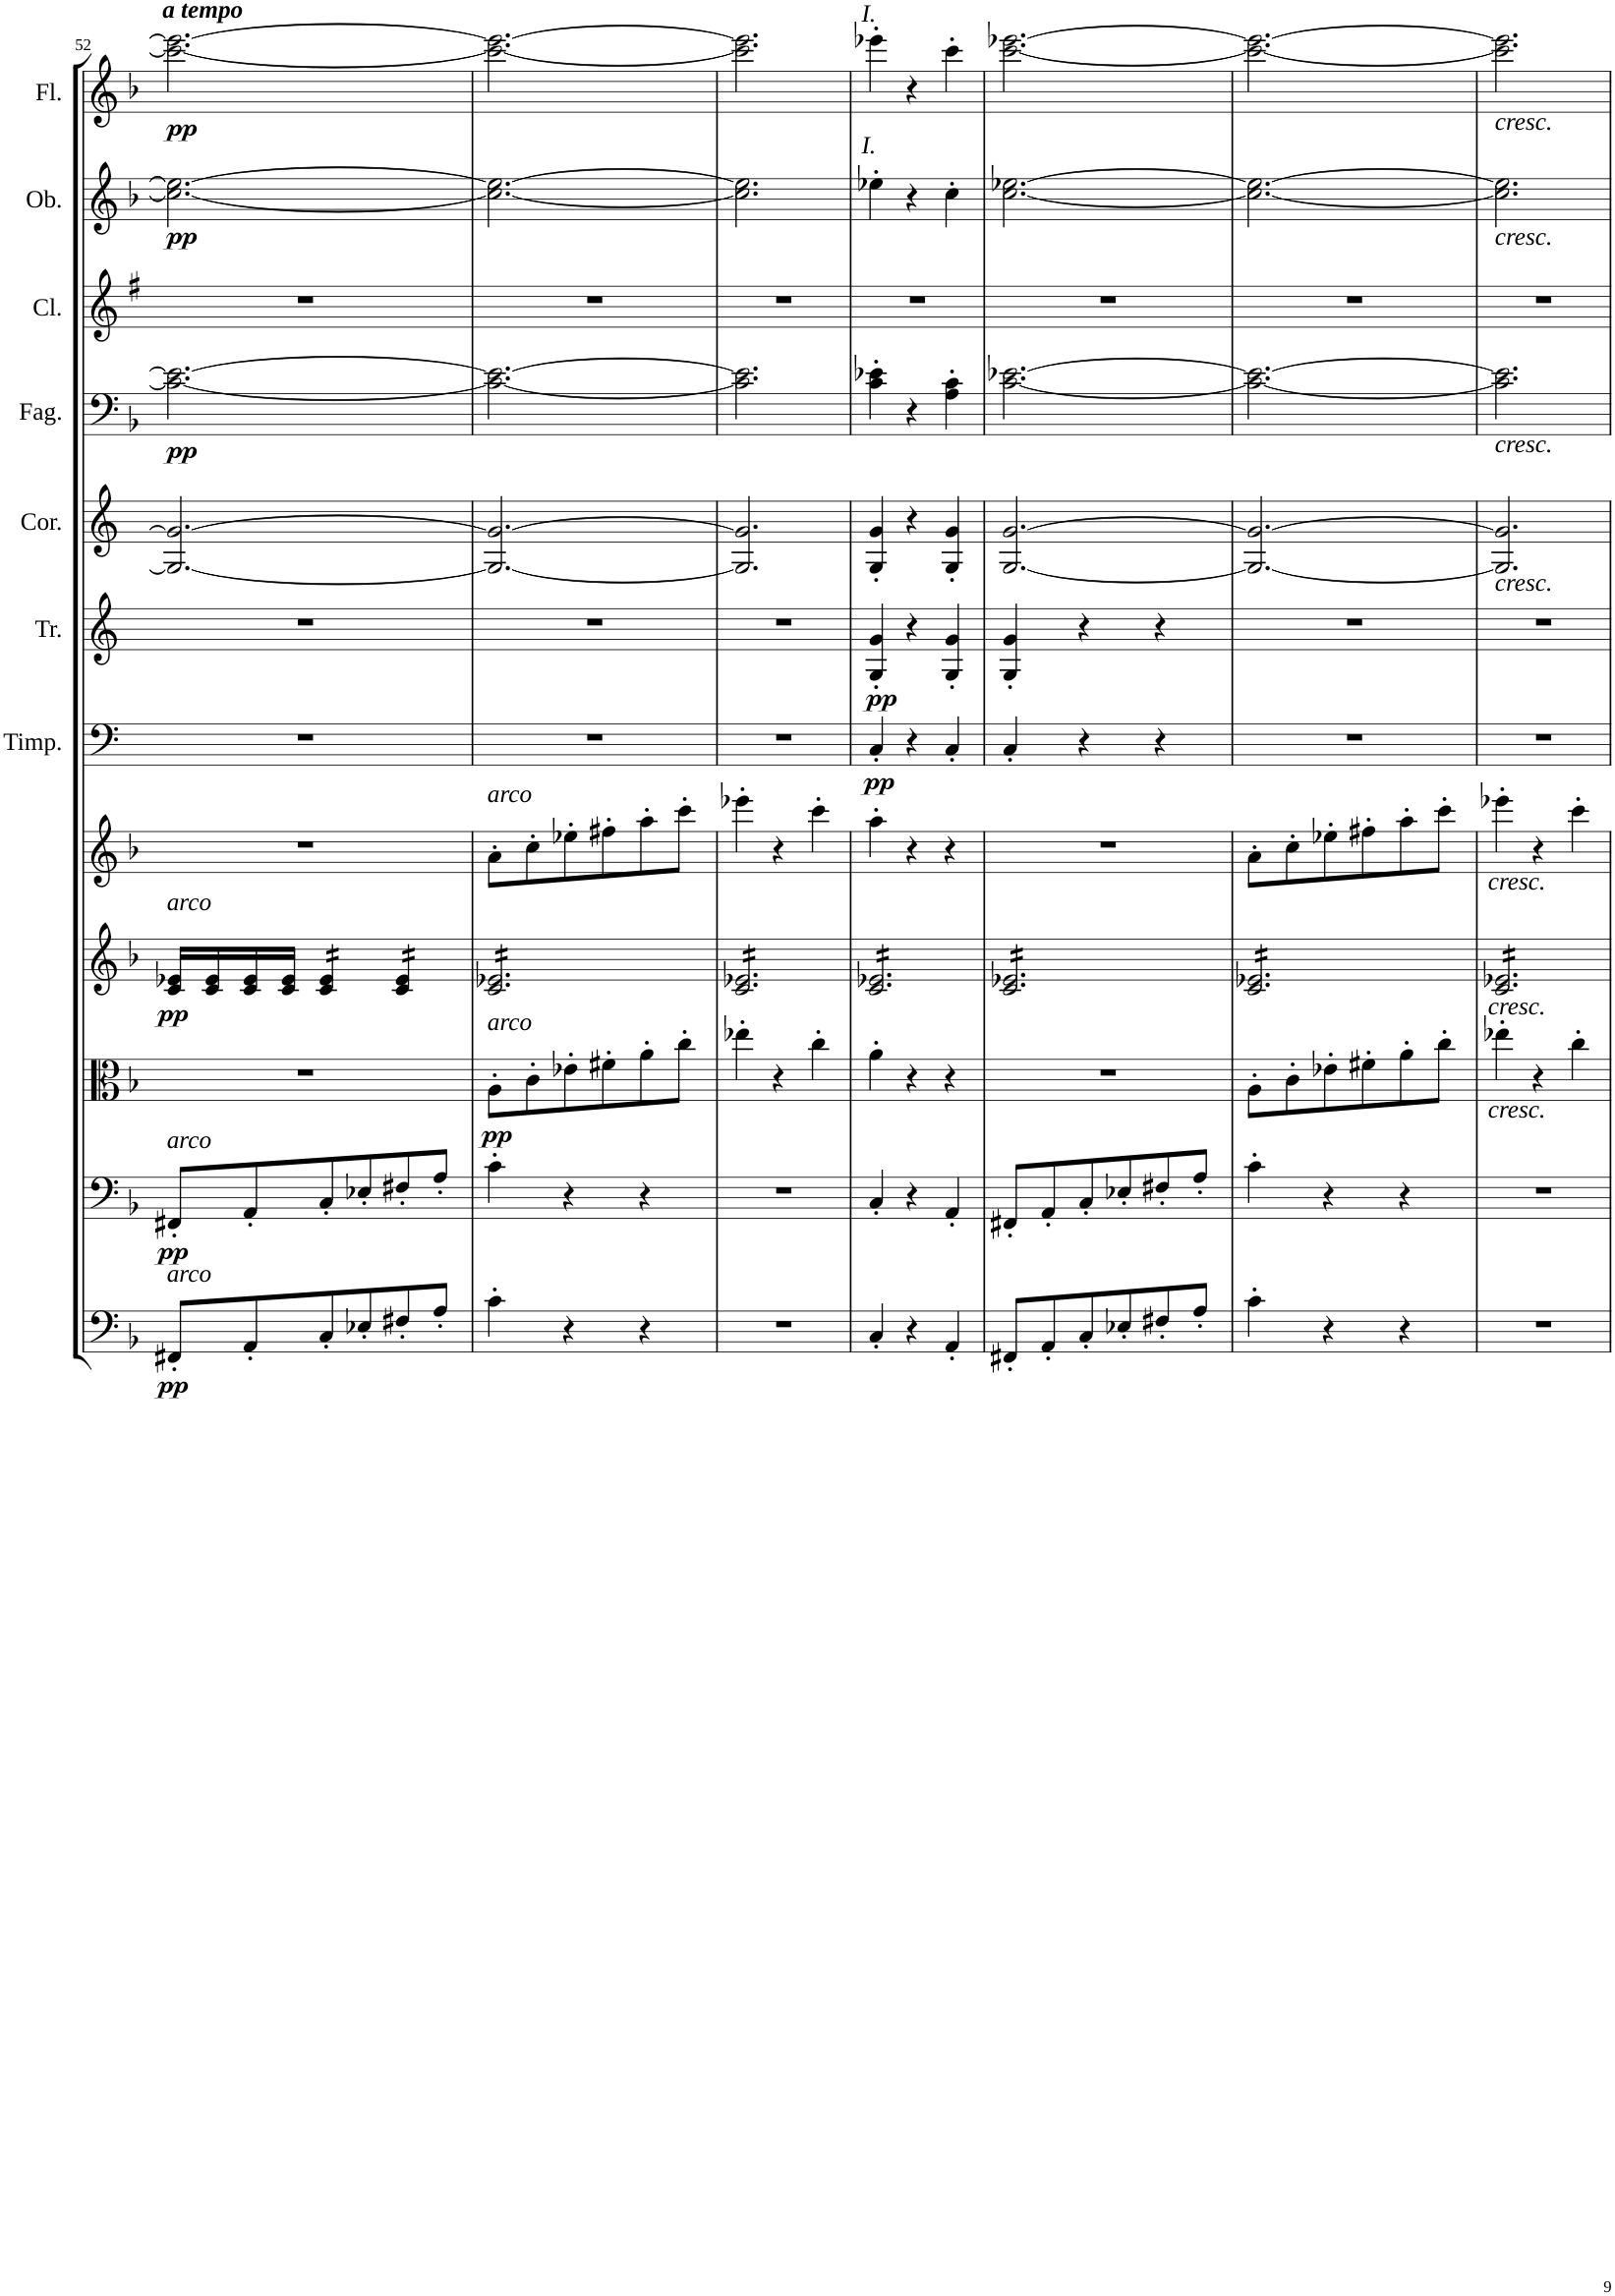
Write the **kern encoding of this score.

**kern	**dynam	**kern	**dynam	**kern	**dynam	**kern	**dynam	**kern	**kern	**dynam	**kern	**dynam	**kern	**kern	**dynam	**kern	**dynam	**kern	**dynam
*part11	*part11	*part10	*part10	*part9	*part9	*part8	*part8	*part7	*part6	*part6	*part5	*part5	*part4	*part3	*part3	*part2	*part2	*part1	*part1
*staff11	*staff11	*staff10	*staff10	*staff9	*staff9	*staff8	*staff8	*staff7	*staff6	*staff6	*staff5	*staff5	*staff4	*staff3	*staff3	*staff2	*staff2	*staff1	*staff1
*I"Basso	*	*I"Violoncello	*	*I"Viola	*	*I"Violino II	*	*I"Violino I	*I"Timpani in F.C.	*	*I"Trombe in F	*	*I"Corni in F	*I"Fagotti	*	*I"Oboi	*	*I"Flauti	*
*	*	*	*	*	*	*	*	*	*I'Timp.	*	*I'Tr.	*	*I'Cor.	*I'Fag.	*	*I'Ob.	*	*I'Fl.	*
!!LO:PB:g=z
*clefF4	*	*clefF4	*	*clefC3	*	*clefG2	*	*clefG2	*clefF4	*	*clefG2	*	*clefG2	*clefF4	*	*clefG2	*	*clefG2	*
*Trd7c12	*	*	*	*	*	*	*	*	*	*	*Trd-3c-5	*	*Trd4c7	*	*	*	*	*	*
*k[b-]	*	*k[b-]	*	*k[b-]	*	*k[b-]	*	*k[b-]	*k[]	*	*k[]	*	*k[]	*k[b-]	*	*k[b-]	*	*k[b-]	*
*M3/4	*	*M3/4	*	*M3/4	*	*M3/4	*	*M3/4	*M3/4	*	*M3/4	*	*M3/4	*M3/4	*	*M3/4	*	*M3/4	*
=52	=52	=52	=52	=52	=52	=52	=52	=52	=52	=52	=52	=52	=52	=52	=52	=52	=52	=52	=52
!	!	!	!	!	!	!	!	!	!	!	!	!	!	!	!	!	!	!LO:TX:a:Bi:t=a tempo	!
!	!	!	!	!	!	!LO:TX:a:i:t=arco	!	!	!	!	!	!	!	!	!	!	!	!	!
!	!	!LO:TX:a:i:t=arco	!	!	!	!	!	!	!	!	!	!	!	!	!	!	!	!	!
!LO:TX:a:i:t=arco	!	!	!	!	!	!	!	!	!	!	!	!	!	!	!	!	!	!	!
!	!LO:DY:b	!	!LO:DY:b	!	!	!	!LO:DY:b	!	!	!	!	!	!	!	!LO:DY:b	!	!LO:DY:b	!	!LO:DY:b
8FF#X'/L	pp	8FF#X'/L	pp	2.r	.	16c/ 16e-X/LL	pp	2.r	2.r	.	2.r	.	2.G/_ 2.g/_	2.c\_ 2.e-\_	pp	2.cc\_ 2.ee-\_	pp	2.ccc\_ 2.eee-\_	pp
.	.	.	.	.	.	16c/ 16e-/	.	.	.	.	.	.	.	.	.	.	.	.	.
8AA'/	.	8AA'/	.	.	.	16c/ 16e-/	.	.	.	.	.	.	.	.	.	.	.	.	.
.	.	.	.	.	.	16c/ 16e-/JJ	.	.	.	.	.	.	.	.	.	.	.	.	.
*	*	*	*	*	*	*tremolo	*	*	*	*	*	*	*	*	*	*	*	*	*
8C'/	.	8C'/	.	.	.	16c/ 16e-/LL	.	.	.	.	.	.	.	.	.	.	.	.	.
.	.	.	.	.	.	16c/ 16e-/	.	.	.	.	.	.	.	.	.	.	.	.	.
8E-X'/	.	8E-X'/	.	.	.	16c/ 16e-/	.	.	.	.	.	.	.	.	.	.	.	.	.
.	.	.	.	.	.	16c/ 16e-/JJ	.	.	.	.	.	.	.	.	.	.	.	.	.
8F#X'/	.	8F#X'/	.	.	.	16c/ 16e-/LL	.	.	.	.	.	.	.	.	.	.	.	.	.
.	.	.	.	.	.	16c/ 16e-/	.	.	.	.	.	.	.	.	.	.	.	.	.
8A'/J	.	8A'/J	.	.	.	16c/ 16e-/	.	.	.	.	.	.	.	.	.	.	.	.	.
.	.	.	.	.	.	16c/ 16e-/JJ	.	.	.	.	.	.	.	.	.	.	.	.	.
=53	=53	=53	=53	=53	=53	=53	=53	=53	=53	=53	=53	=53	=53	=53	=53	=53	=53	=53	=53
!	!	!	!	!	!	!	!	!LO:TX:a:i:t=arco	!	!	!	!	!	!	!	!	!	!	!
!	!	!	!	!LO:TX:a:i:t=arco	!	!	!	!	!	!	!	!	!	!	!	!	!	!	!
!	!	!	!	!	!LO:DY:b	!	!	!	!	!	!	!	!	!	!	!	!	!	!
4c'\	.	4c'\	.	8A'\L	pp	16c/ 16e-X/LL	.	8a'\L	2.r	.	2.r	.	2.G/_ 2.g/_	2.c\_ 2.e-\_	.	2.cc\_ 2.ee-\_	.	2.ccc\_ 2.eee-\_	.
.	.	.	.	.	.	16c/ 16e-X/	.	.	.	.	.	.	.	.	.	.	.	.	.
.	.	.	.	8c'\	.	16c/ 16e-X/	.	8cc'\	.	.	.	.	.	.	.	.	.	.	.
.	.	.	.	.	.	16c/ 16e-X/	.	.	.	.	.	.	.	.	.	.	.	.	.
4r	.	4r	.	8e-X'\	.	16c/ 16e-X/	.	8ee-X'\	.	.	.	.	.	.	.	.	.	.	.
.	.	.	.	.	.	16c/ 16e-X/	.	.	.	.	.	.	.	.	.	.	.	.	.
.	.	.	.	8f#X'\	.	16c/ 16e-X/	.	8ff#X'\	.	.	.	.	.	.	.	.	.	.	.
.	.	.	.	.	.	16c/ 16e-X/	.	.	.	.	.	.	.	.	.	.	.	.	.
4r	.	4r	.	8a'\	.	16c/ 16e-X/	.	8aa'\	.	.	.	.	.	.	.	.	.	.	.
.	.	.	.	.	.	16c/ 16e-X/	.	.	.	.	.	.	.	.	.	.	.	.	.
.	.	.	.	8cc'\J	.	16c/ 16e-X/	.	8ccc'\J	.	.	.	.	.	.	.	.	.	.	.
.	.	.	.	.	.	16c/ 16e-X/JJ	.	.	.	.	.	.	.	.	.	.	.	.	.
=54	=54	=54	=54	=54	=54	=54	=54	=54	=54	=54	=54	=54	=54	=54	=54	=54	=54	=54	=54
2.r	.	2.r	.	4ee-X'\	.	16c/ 16e-X/LL	.	4eee-X'\	2.r	.	2.r	.	2.G/] 2.g/]	2.c\] 2.e-\]	.	2.cc\] 2.ee-\]	.	2.ccc\] 2.eee-\]	.
.	.	.	.	.	.	16c/ 16e-X/	.	.	.	.	.	.	.	.	.	.	.	.	.
.	.	.	.	.	.	16c/ 16e-X/	.	.	.	.	.	.	.	.	.	.	.	.	.
.	.	.	.	.	.	16c/ 16e-X/	.	.	.	.	.	.	.	.	.	.	.	.	.
.	.	.	.	4r	.	16c/ 16e-X/	.	4r	.	.	.	.	.	.	.	.	.	.	.
.	.	.	.	.	.	16c/ 16e-X/	.	.	.	.	.	.	.	.	.	.	.	.	.
.	.	.	.	.	.	16c/ 16e-X/	.	.	.	.	.	.	.	.	.	.	.	.	.
.	.	.	.	.	.	16c/ 16e-X/	.	.	.	.	.	.	.	.	.	.	.	.	.
.	.	.	.	4cc'\	.	16c/ 16e-X/	.	4ccc'\	.	.	.	.	.	.	.	.	.	.	.
.	.	.	.	.	.	16c/ 16e-X/	.	.	.	.	.	.	.	.	.	.	.	.	.
.	.	.	.	.	.	16c/ 16e-X/	.	.	.	.	.	.	.	.	.	.	.	.	.
.	.	.	.	.	.	16c/ 16e-X/JJ	.	.	.	.	.	.	.	.	.	.	.	.	.
=55	=55	=55	=55	=55	=55	=55	=55	=55	=55	=55	=55	=55	=55	=55	=55	=55	=55	=55	=55
!	!	!	!	!	!	!	!	!	!	!	!	!	!	!	!	!	!	!LO:TX:a:i:t=I.	!
!	!	!	!	!	!	!	!	!	!	!	!	!	!	!	!	!LO:TX:a:i:t=I.	!	!	!
!	!	!	!	!	!	!	!	!	!	!LO:DY:b	!	!LO:DY:b	!	!	!	!	!	!	!
4C'/	.	4C'/	.	4a'\	.	16c/ 16e-X/LL	.	4aa'\	4C'/	pp	4G/' 4g/'	pp	4G/' 4g/'	4c\' 4e-X\'	.	4ee-X'\	.	4eee-X'\	.
.	.	.	.	.	.	16c/ 16e-X/	.	.	.	.	.	.	.	.	.	.	.	.	.
.	.	.	.	.	.	16c/ 16e-X/	.	.	.	.	.	.	.	.	.	.	.	.	.
.	.	.	.	.	.	16c/ 16e-X/	.	.	.	.	.	.	.	.	.	.	.	.	.
4r	.	4r	.	4r	.	16c/ 16e-X/	.	4r	4r	.	4r	.	4r	4r	.	4r	.	4r	.
.	.	.	.	.	.	16c/ 16e-X/	.	.	.	.	.	.	.	.	.	.	.	.	.
.	.	.	.	.	.	16c/ 16e-X/	.	.	.	.	.	.	.	.	.	.	.	.	.
.	.	.	.	.	.	16c/ 16e-X/	.	.	.	.	.	.	.	.	.	.	.	.	.
4AA'/	.	4AA'/	.	4r	.	16c/ 16e-X/	.	4r	4C'/	.	4G/' 4g/'	.	4G/' 4g/'	4A\' 4c\'	.	4cc'\	.	4ccc'\	.
.	.	.	.	.	.	16c/ 16e-X/	.	.	.	.	.	.	.	.	.	.	.	.	.
.	.	.	.	.	.	16c/ 16e-X/	.	.	.	.	.	.	.	.	.	.	.	.	.
.	.	.	.	.	.	16c/ 16e-X/JJ	.	.	.	.	.	.	.	.	.	.	.	.	.
=56	=56	=56	=56	=56	=56	=56	=56	=56	=56	=56	=56	=56	=56	=56	=56	=56	=56	=56	=56
8FF#X'/L	.	8FF#X'/L	.	2.r	.	16c/ 16e-X/LL	.	2.r	4C'/	.	4G/' 4g/'	.	[2.G/ [2.g/	[2.c\ [2.e-X\	.	[2.cc\ [2.ee-X\	.	[2.ccc\ [2.eee-X\	.
.	.	.	.	.	.	16c/ 16e-X/	.	.	.	.	.	.	.	.	.	.	.	.	.
8AA'/	.	8AA'/	.	.	.	16c/ 16e-X/	.	.	.	.	.	.	.	.	.	.	.	.	.
.	.	.	.	.	.	16c/ 16e-X/	.	.	.	.	.	.	.	.	.	.	.	.	.
8C'/	.	8C'/	.	.	.	16c/ 16e-X/	.	.	4r	.	4r	.	.	.	.	.	.	.	.
.	.	.	.	.	.	16c/ 16e-X/	.	.	.	.	.	.	.	.	.	.	.	.	.
8E-X'/	.	8E-X'/	.	.	.	16c/ 16e-X/	.	.	.	.	.	.	.	.	.	.	.	.	.
.	.	.	.	.	.	16c/ 16e-X/	.	.	.	.	.	.	.	.	.	.	.	.	.
8F#X'/	.	8F#X'/	.	.	.	16c/ 16e-X/	.	.	4r	.	4r	.	.	.	.	.	.	.	.
.	.	.	.	.	.	16c/ 16e-X/	.	.	.	.	.	.	.	.	.	.	.	.	.
8A'/J	.	8A'/J	.	.	.	16c/ 16e-X/	.	.	.	.	.	.	.	.	.	.	.	.	.
.	.	.	.	.	.	16c/ 16e-X/JJ	.	.	.	.	.	.	.	.	.	.	.	.	.
=57	=57	=57	=57	=57	=57	=57	=57	=57	=57	=57	=57	=57	=57	=57	=57	=57	=57	=57	=57
4c'\	.	4c'\	.	8A'\L	.	16c/ 16e-X/LL	.	8a'\L	2.r	.	2.r	.	2.G/_ 2.g/_	2.c\_ 2.e-\_	.	2.cc\_ 2.ee-\_	.	2.ccc\_ 2.eee-\_	.
.	.	.	.	.	.	16c/ 16e-X/	.	.	.	.	.	.	.	.	.	.	.	.	.
.	.	.	.	8c'\	.	16c/ 16e-X/	.	8cc'\	.	.	.	.	.	.	.	.	.	.	.
.	.	.	.	.	.	16c/ 16e-X/	.	.	.	.	.	.	.	.	.	.	.	.	.
4r	.	4r	.	8e-X'\	.	16c/ 16e-X/	.	8ee-X'\	.	.	.	.	.	.	.	.	.	.	.
.	.	.	.	.	.	16c/ 16e-X/	.	.	.	.	.	.	.	.	.	.	.	.	.
.	.	.	.	8f#X'\	.	16c/ 16e-X/	.	8ff#X'\	.	.	.	.	.	.	.	.	.	.	.
.	.	.	.	.	.	16c/ 16e-X/	.	.	.	.	.	.	.	.	.	.	.	.	.
4r	.	4r	.	8a'\	.	16c/ 16e-X/	.	8aa'\	.	.	.	.	.	.	.	.	.	.	.
.	.	.	.	.	.	16c/ 16e-X/	.	.	.	.	.	.	.	.	.	.	.	.	.
.	.	.	.	8cc'\J	.	16c/ 16e-X/	.	8ccc'\J	.	.	.	.	.	.	.	.	.	.	.
.	.	.	.	.	.	16c/ 16e-X/JJ	.	.	.	.	.	.	.	.	.	.	.	.	.
=58	=58	=58	=58	=58	=58	=58	=58	=58	=58	=58	=58	=58	=58	=58	=58	=58	=58	=58	=58
!	!	!	!	!	!	!	!	!	!	!	!	!	!	!	!	!	!	!LO:TX:b:i:t=cresc.	!
!	!	!	!	!	!	!	!	!	!	!	!	!	!	!	!	!LO:TX:b:i:t=cresc.	!	!	!
!	!	!	!	!	!	!	!	!	!	!	!	!	!	!LO:TX:b:i:t=cresc.	!	!	!	!	!
!	!	!	!	!	!	!	!	!	!	!	!	!	!LO:TX:b:i:t=cresc.	!	!	!	!	!	!
!	!	!	!	!	!	!	!	!LO:TX:b:i:t=cresc.	!	!	!	!	!	!	!	!	!	!	!
!	!	!	!	!	!	!LO:TX:b:i:t=cresc.	!	!	!	!	!	!	!	!	!	!	!	!	!
!	!	!	!	!LO:TX:b:i:t=cresc.	!	!	!	!	!	!	!	!	!	!	!	!	!	!	!
2.r	.	2.r	.	4ee-X'\	.	16c/ 16e-X/LL	.	4eee-X'\	2.r	.	2.r	.	2.G/] 2.g/]	2.c\] 2.e-\]	.	2.cc\] 2.ee-\]	.	2.ccc\] 2.eee-\]	.
.	.	.	.	.	.	16c/ 16e-X/	.	.	.	.	.	.	.	.	.	.	.	.	.
.	.	.	.	.	.	16c/ 16e-X/	.	.	.	.	.	.	.	.	.	.	.	.	.
.	.	.	.	.	.	16c/ 16e-X/	.	.	.	.	.	.	.	.	.	.	.	.	.
.	.	.	.	4r	.	16c/ 16e-X/	.	4r	.	.	.	.	.	.	.	.	.	.	.
.	.	.	.	.	.	16c/ 16e-X/	.	.	.	.	.	.	.	.	.	.	.	.	.
.	.	.	.	.	.	16c/ 16e-X/	.	.	.	.	.	.	.	.	.	.	.	.	.
.	.	.	.	.	.	16c/ 16e-X/	.	.	.	.	.	.	.	.	.	.	.	.	.
.	.	.	.	4cc'\	.	16c/ 16e-X/	.	4ccc'\	.	.	.	.	.	.	.	.	.	.	.
.	.	.	.	.	.	16c/ 16e-X/	.	.	.	.	.	.	.	.	.	.	.	.	.
.	.	.	.	.	.	16c/ 16e-X/	.	.	.	.	.	.	.	.	.	.	.	.	.
.	.	.	.	.	.	16c/ 16e-X/JJ	.	.	.	.	.	.	.	.	.	.	.	.	.
*	*	*	*	*	*	*Xtremolo	*	*	*	*	*	*	*	*	*	*	*	*	*
=	=	=	=	=	=	=	=	=	=	=	=	=	=	=	=	=	=	=	=
*-	*-	*-	*-	*-	*-	*-	*-	*-	*-	*-	*-	*-	*-	*-	*-	*-	*-	*-	*-
